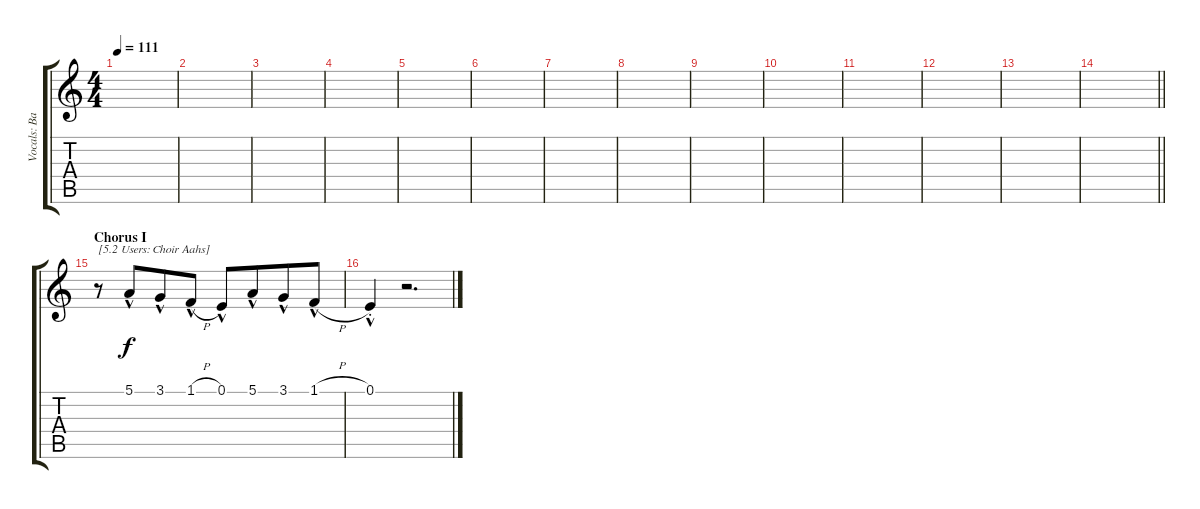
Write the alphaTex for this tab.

\track ("Vocals: Back" "Vocals: Ba") {instrument choiraahs}
\staff {score tabs}
\tuning (E4 B3 G3 D3 A2 E2) {hide}
\ts (4 4)
\tempo 111
\clef g2
\ks c
|
|
|
|
|
|
|
|
|
|
|
|
|
\barLineRight lightlight
|
\section ("" "Chorus I")
r.8{txt "[5.2 Users: Choir Aahs]"} 5.1{hac}.8{beam merge} 3.1{hac}.8 1.1{h hac}.8 0.1{hac}.8 5.1{hac}.8{beam merge} 3.1{hac}.8 1.1{h hac}.8 |
0.1{hac st}.4 r.2{d}
